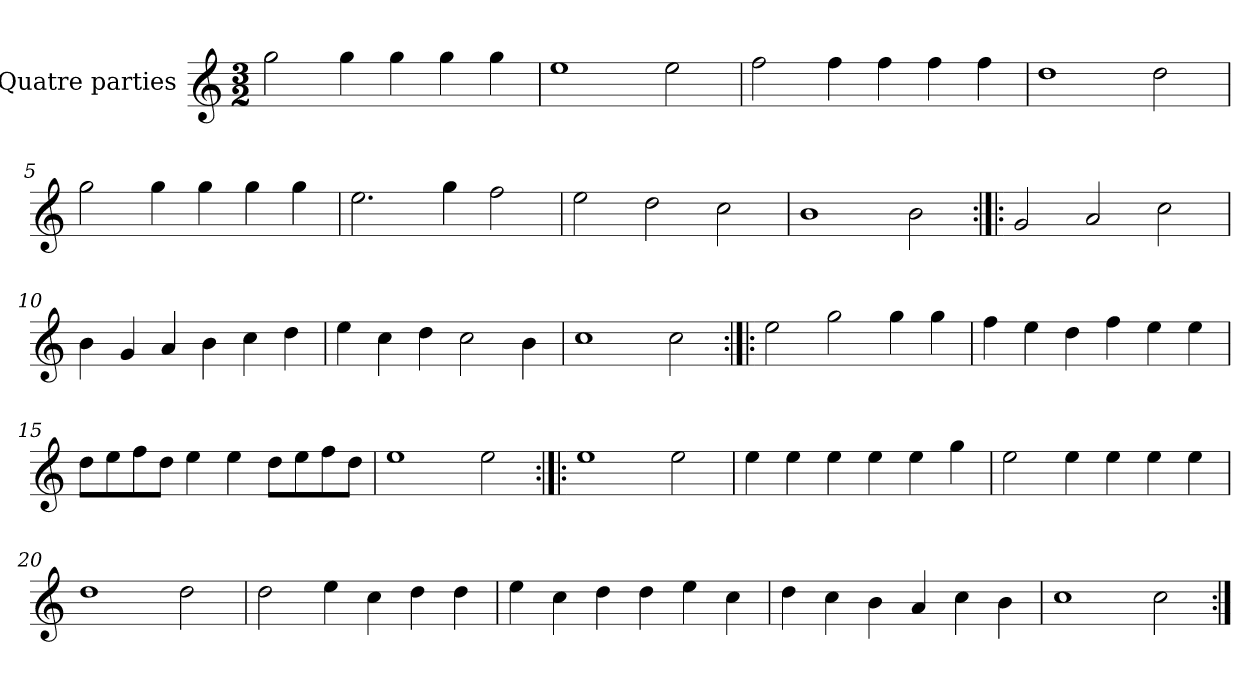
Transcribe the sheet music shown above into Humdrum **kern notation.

**kern
*part1
*staff1
*I"Quatre parties
*clefG2
*k[]
*M3/2
*MM180
=1
2gg\
4gg\
4gg\
4gg\
4gg\
=2
1ee
2ee\
=3
2ff\
4ff\
4ff\
4ff\
4ff\
=4
1dd
2dd\
=5
2gg\
4gg\
4gg\
4gg\
4gg\
=6
2.ee\
4gg\
2ff\
=7
2ee\
2dd\
2cc\
=8
1b
2b\
=9:|!|:
2g/
2a/
2cc\
=10
4b\
4g/
4a/
4b\
4cc\
4dd\
=11
4ee\
4cc\
4dd\
2cc\
4b\
=12
1cc
2cc\
=13:|!|:
2ee\
2gg\
4gg\
4gg\
=14
4ff\
4ee\
4dd\
4ff\
4ee\
4ee\
=15
8dd\L
8ee\
8ff\
8dd\J
4ee\
4ee\
8dd\L
8ee\
8ff\
8dd\J
=16
1ee
2ee\
=17:|!|:
1ee
2ee\
=18
4ee\
4ee\
4ee\
4ee\
4ee\
4gg\
=19
2ee\
4ee\
4ee\
4ee\
4ee\
=20
1dd
2dd\
=21
2dd\
4ee\
4cc\
4dd\
4dd\
=22
4ee\
4cc\
4dd\
4dd\
4ee\
4cc\
=23
4dd\
4cc\
4b\
4a/
4cc\
4b\
=24
1cc
2cc\
=:|!
*-
